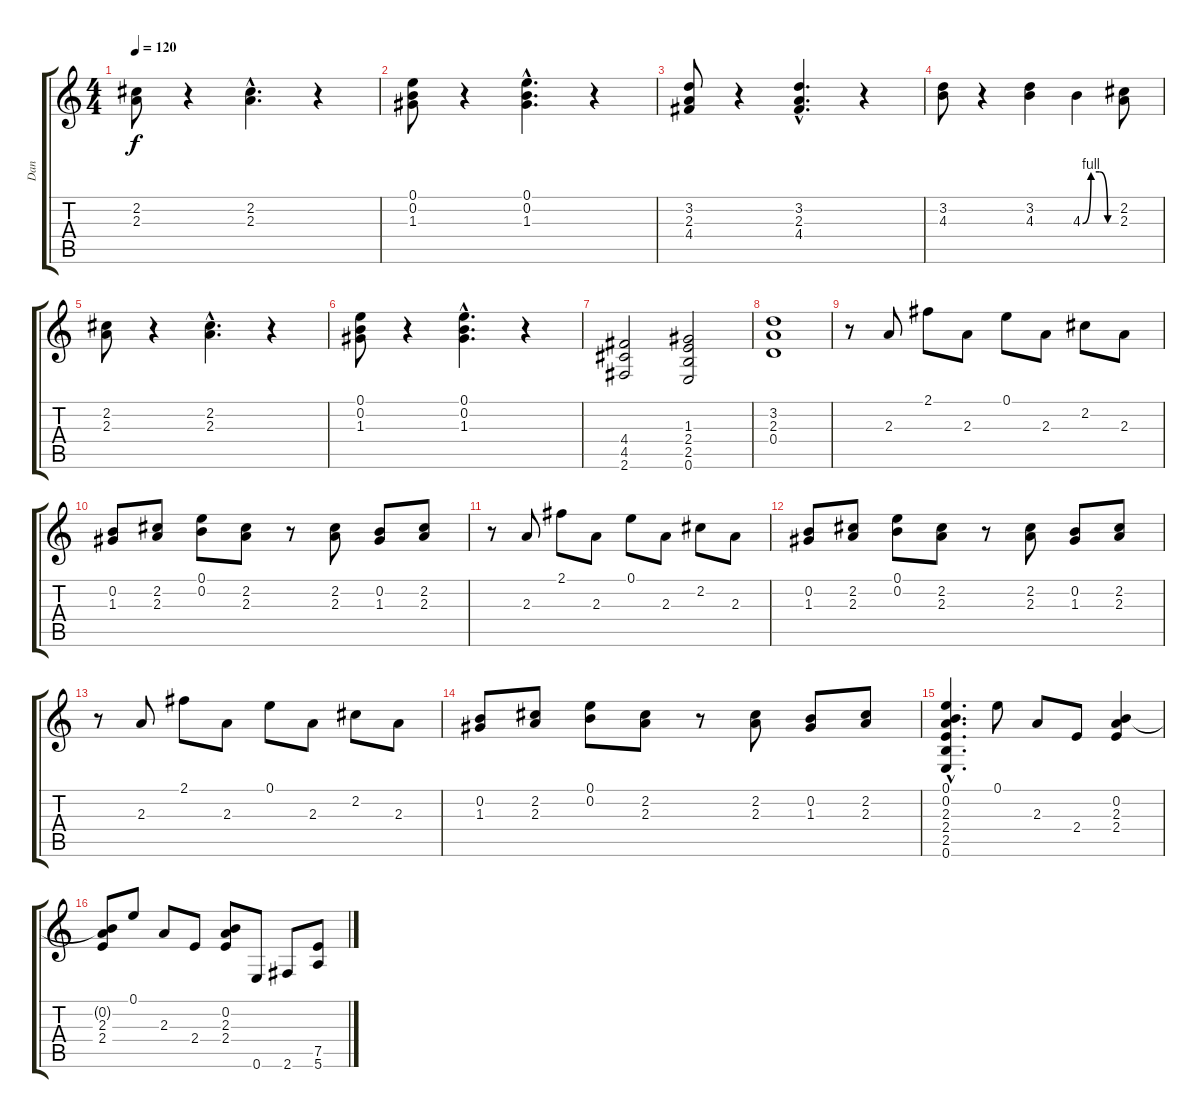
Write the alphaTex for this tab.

\track ("Dan" "Dan") {instrument overdrivenguitar}
\staff {score tabs}
\tuning (E4 B3 G3 D3 A2 E2) {hide}
\ts (4 4)
\tempo 120
\clef g2
\ks c
(2.2 2.3).8{dy f} r.4 (2.2{hac} 2.3{hac}).4{d} r.4 |
(0.1 0.2 1.3).8 r.4 (0.1{hac} 0.2{hac} 1.3{hac}).4{d} r.4 |
(3.2 2.3 4.4).8 r.4 (3.2{hac} 2.3{hac} 4.4{hac}).4{d} r.4 |
(3.2 4.3).8 r.4 (3.2 4.3).4 4.3{be (custom 0 0 15 4 30 4 45 0 60 0)}.4 (2.2 2.3).8 |
(2.2 2.3).8 r.4 (2.2{hac} 2.3{hac}).4{d} r.4 |
(0.1 0.2 1.3).8 r.4 (0.1{hac} 0.2{hac} 1.3{hac}).4{d} r.4 |
(4.4 4.5 2.6).2 (1.3 2.4 2.5 0.6).2 |
(3.2 2.3 0.4).1 |
r.8 2.3.8 2.1.8 2.3.8 0.1.8 2.3.8 2.2.8 2.3.8 |
(0.2 1.3).8 (2.2 2.3).8 (0.1 0.2).8 (2.2 2.3).8 r.8 (2.2 2.3).8 (0.2 1.3).8 (2.2 2.3).8 |
r.8 2.3.8 2.1.8 2.3.8 0.1.8 2.3.8 2.2.8 2.3.8 |
(0.2 1.3).8 (2.2 2.3).8 (0.1 0.2).8 (2.2 2.3).8 r.8 (2.2 2.3).8 (0.2 1.3).8 (2.2 2.3).8 |
r.8 2.3.8 2.1.8 2.3.8 0.1.8 2.3.8 2.2.8 2.3.8 |
(0.2 1.3).8 (2.2 2.3).8 (0.1 0.2).8 (2.2 2.3).8 r.8 (2.2 2.3).8 (0.2 1.3).8 (2.2 2.3).8 |
(0.1{hac} 0.2{hac} 2.3{hac} 2.4{hac} 2.5{hac} 0.6{hac}).4{d} 0.1.8 2.3.8 2.4.8 (0.2 2.3 2.4).4 |
(0.2{t} 2.3 2.4).8 0.1.8 2.3.8 2.4.8 (0.2 2.3 2.4).8 0.6.8 2.6.8 (7.5 5.6).8
